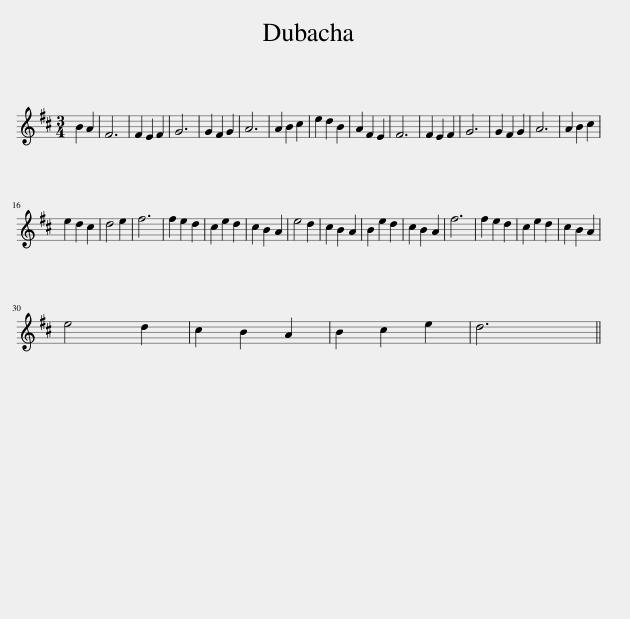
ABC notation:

X:1
L:1/8
M:3/4
I:linebreak $
K:D
V:1 treble
V:1
 B2 A2 | F6 | F2 E2 F2 | G6 | G2 F2 G2 | %5
 A6 | A2 B2 c2 | e2 d2 B2 | A2 F2 E2 | F6 | %10
 F2 E2 F2 | G6 | G2 F2 G2 | A6 | A2 B2 c2 |$ %15
 e2 d2 c2 | d4 e2 | f6 | f2 e2 d2 | c2 e2 d2 | %20
 c2 B2 A2 | e4 d2 | c2 B2 A2 | B2 e2 d2 | c2 B2 A2 | %25
 f6 | f2 e2 d2 | c2 e2 d2 | c2 B2 A2 |$ e4 d2 | %30
 c2 B2 A2 | B2 c2 e2 | d6 || %33
